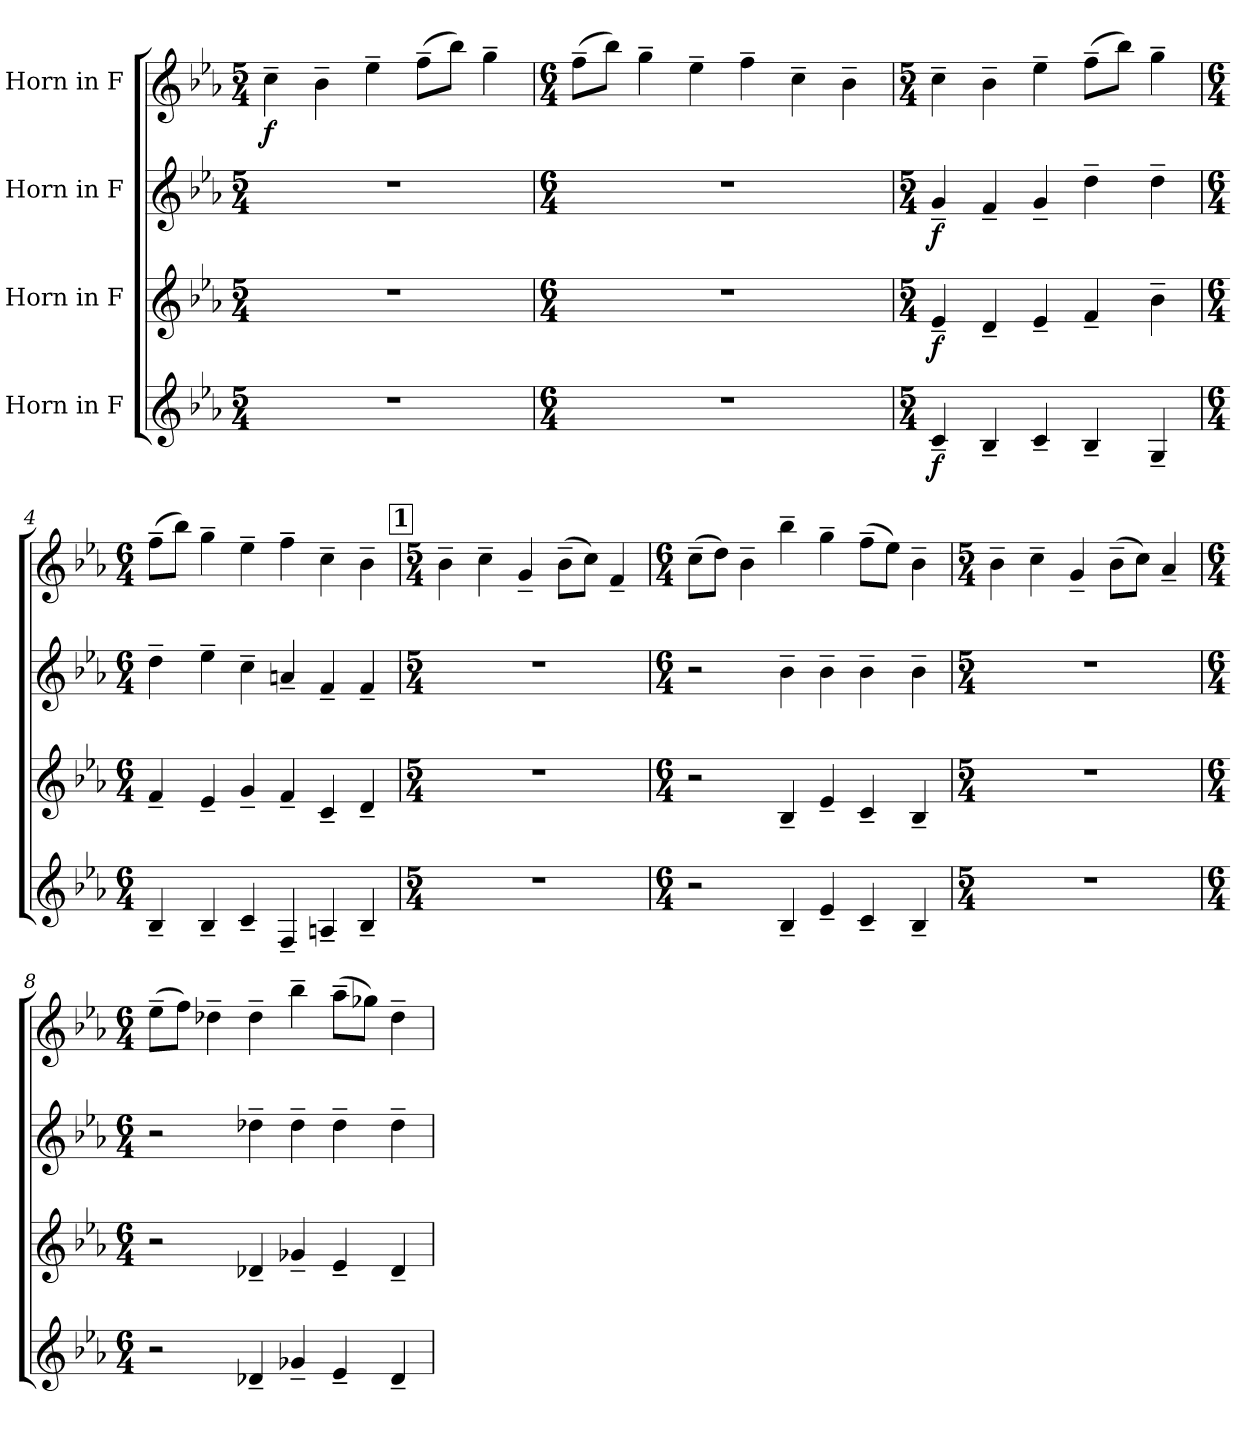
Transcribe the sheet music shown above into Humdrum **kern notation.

**kern	**dynam	**kern	**dynam	**kern	**dynam	**kern	**dynam
*part4	*part4	*part3	*part3	*part2	*part2	*part1	*part1
*staff4	*staff4	*staff3	*staff3	*staff2	*staff2	*staff1	*staff1
*I"Horn in F	*	*I"Horn in F	*	*I"Horn in F	*	*I"Horn in F	*
*clefG2	*	*clefG2	*	*clefG2	*	*clefG2	*
*ITrd4c7	*	*ITrd4c7	*	*ITrd4c7	*	*ITrd4c7	*
*k[b-e-a-d-]	*	*k[b-e-a-d-]	*	*k[b-e-a-d-]	*	*k[b-e-a-d-]	*
*M5/4	*	*M5/4	*	*M5/4	*	*M5/4	*
*MM92	*	*MM92	*	*MM92	*	*MM92	*
=1	=1	=1	=1	=1	=1	=1	=1
!	!	!	!	!	!	!	!LO:DY:b
4%5r	.	4%5r	.	4%5r	.	4f~\	f
.	.	.	.	.	.	4e-~\	.
.	.	.	.	.	.	4a-~\	.
.	.	.	.	.	.	(>8b-~\L	.
.	.	.	.	.	.	8ee-\J)	.
.	.	.	.	.	.	4cc~\	.
=2	=2	=2	=2	=2	=2	=2	=2
*M6/4	*	*M6/4	*	*M6/4	*	*M6/4	*
1.r	.	1.r	.	1.r	.	(>8b-~\L	.
.	.	.	.	.	.	8ee-\J)	.
.	.	.	.	.	.	4cc~\	.
.	.	.	.	.	.	4a-~\	.
.	.	.	.	.	.	4b-~\	.
.	.	.	.	.	.	4f~\	.
.	.	.	.	.	.	4e-~\	.
=3	=3	=3	=3	=3	=3	=3	=3
*M5/4	*	*M5/4	*	*M5/4	*	*M5/4	*
!	!LO:DY:b	!	!LO:DY:b	!	!LO:DY:b	!	!
4F~/	f	4A-~/	f	4c~/	f	4f~\	.
4E-~/	.	4G~/	.	4B-~/	.	4e-~\	.
4F~/	.	4A-~/	.	4c~/	.	4a-~\	.
4E-~/	.	4B-~/	.	4g~\	.	(>8b-~\L	.
.	.	.	.	.	.	8ee-\J)	.
4C~/	.	4e-~\	.	4g~\	.	4cc~\	.
=4	=4	=4	=4	=4	=4	=4	=4
*M6/4	*	*M6/4	*	*M6/4	*	*M6/4	*
4E-~/	.	4B-~/	.	4g~\	.	(>8b-~\L	.
.	.	.	.	.	.	8ee-\J)	.
4E-~/	.	4A-~/	.	4a-~\	.	4cc~\	.
4F~/	.	4c~/	.	4f~\	.	4a-~\	.
4BB-~/	.	4B-~/	.	4dn~/	.	4b-~\	.
4Dn~/	.	4F~/	.	4B-~/	.	4f~\	.
4E-~/	.	4G~/	.	4B-~/	.	4e-~\	.
!!LO:LB:g=z
!!LO:REH:place=s1:a:B:fs=14:t=1
=5	=5	=5	=5	=5	=5	=5	=5
*M5/4	*	*M5/4	*	*M5/4	*	*M5/4	*
4%5r	.	4%5r	.	4%5r	.	4e-~\	.
.	.	.	.	.	.	4f~\	.
.	.	.	.	.	.	4c~/	.
.	.	.	.	.	.	(>8e-~\L	.
.	.	.	.	.	.	8f\J)	.
.	.	.	.	.	.	4B-~/	.
=6	=6	=6	=6	=6	=6	=6	=6
*M6/4	*	*M6/4	*	*M6/4	*	*M6/4	*
2r	.	2r	.	2r	.	(>8f~\L	.
.	.	.	.	.	.	8g\J)	.
.	.	.	.	.	.	4e-~\	.
4E-~/	.	4E-~/	.	4e-~\	.	4ee-~\	.
4A-~/	.	4A-~/	.	4e-~\	.	4cc~\	.
4F~/	.	4F~/	.	4e-~\	.	(>8b-~\L	.
.	.	.	.	.	.	8a-\J)	.
4E-~/	.	4E-~/	.	4e-~\	.	4e-~\	.
=7	=7	=7	=7	=7	=7	=7	=7
*M5/4	*	*M5/4	*	*M5/4	*	*M5/4	*
4%5r	.	4%5r	.	4%5r	.	4e-~\	.
.	.	.	.	.	.	4f~\	.
.	.	.	.	.	.	4c~/	.
.	.	.	.	.	.	(>8e-~\L	.
.	.	.	.	.	.	8f\J)	.
.	.	.	.	.	.	4d-~/	.
=8	=8	=8	=8	=8	=8	=8	=8
*M6/4	*	*M6/4	*	*M6/4	*	*M6/4	*
2r	.	2r	.	2r	.	(>8a-~\L	.
.	.	.	.	.	.	8b-\J)	.
.	.	.	.	.	.	4g-X~\	.
4G-X~/	.	4G-X~/	.	4g-X~\	.	4g-~\	.
4c-X~/	.	4c-X~/	.	4g-~\	.	4ee-~\	.
4A-~/	.	4A-~/	.	4g-~\	.	(>8dd-~\L	.
.	.	.	.	.	.	8cc-X\J)	.
4G-~/	.	4G-~/	.	4g-~\	.	4g-~\	.
=	=	=	=	=	=	=	=
*-	*-	*-	*-	*-	*-	*-	*-
